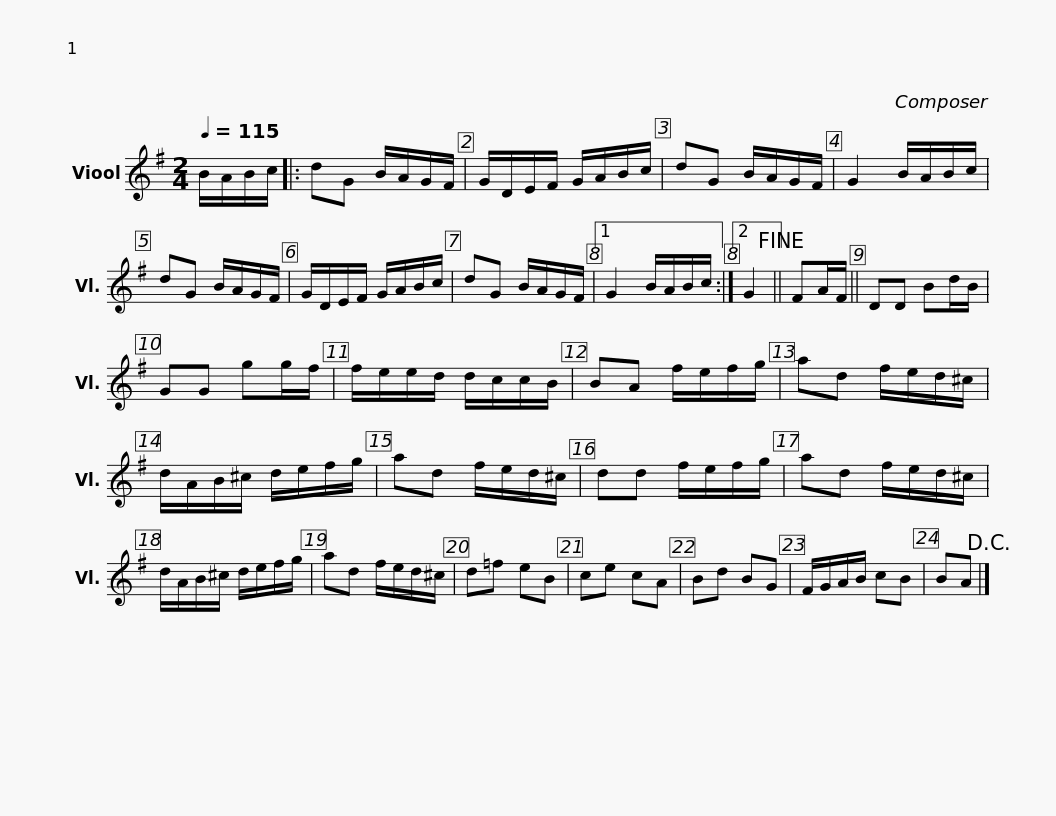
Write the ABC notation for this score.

X:1
L:1/8
Q:1/4=115
M:2/4
I:linebreak $
K:G
V:1 treble
V:1
 B/A/B/c/ |: dG B/A/G/F/ | G/D/E/F/ G/A/B/c/ | dG B/A/G/F/ | G2 B/A/B/c/ |$ %5
 dG B/A/G/F/ | G/D/E/F/ G/A/B/c/ | dG B/A/G/F/ |1 G2 B/A/B/c/ :|2 G2!fine! || %10
 FA/F/ ||$ DD Bd/B/ | GG gg/f/ | f/e/e/d/ d/c/c/B/ | BA f/e/f/g/ |$ %15
 ad f/e/d/^c/ | d/A/B/^c/ d/e/f/g/ | ad f/e/d/^c/ | dd f/e/f/g/ |$ ad f/e/d/^c/ | %20
 d/A/B/^c/ d/e/f/g/ | ad f/e/d/^c/ |$ d=f eB | ce cA | Bd BG | %25
 F/G/A/B/ cB | BA!D.C.! |] %27
